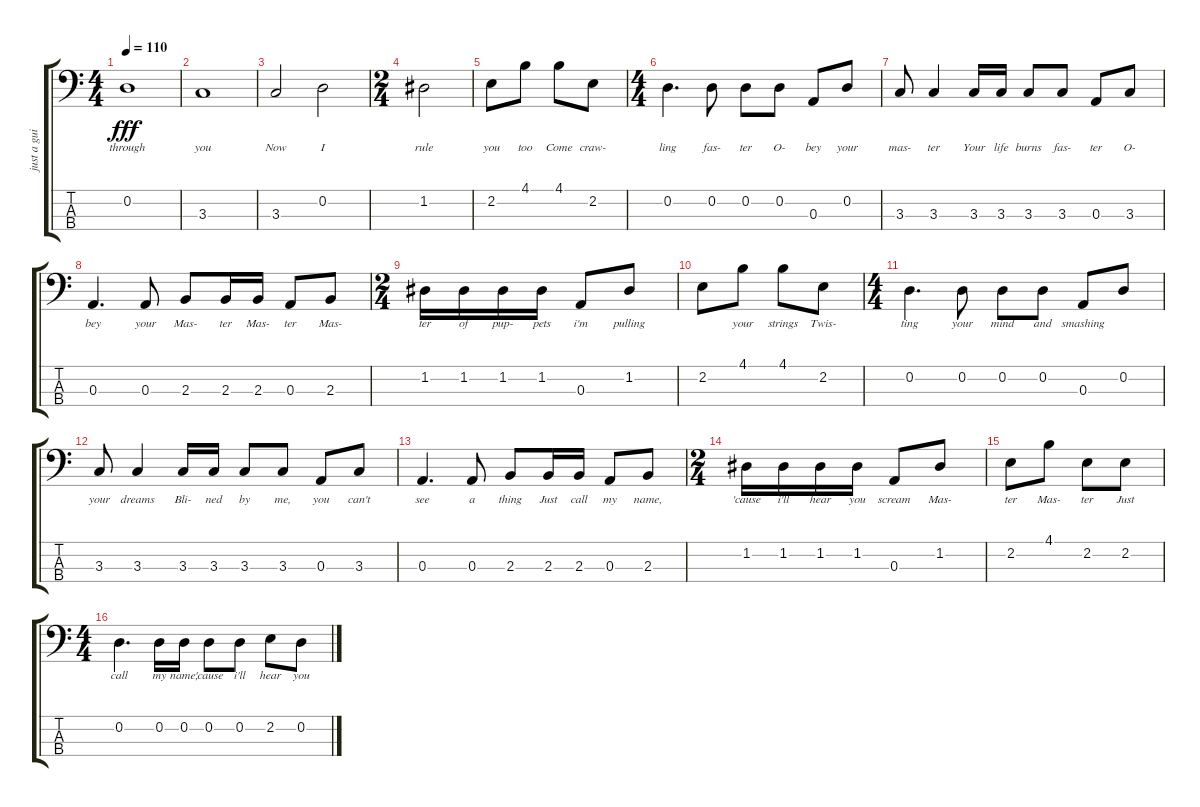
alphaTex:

\track ("just a guide (mute this)" "just a gui") {instrument electricbassfinger}
\staff {score tabs}
\tuning (G2 D2 A1 E1) {hide}
\ts (4 4)
\tempo 110
\clef f4
\ks c
0.2.1{lyrics (0 "through") lyrics (1 "") lyrics (2 "") lyrics (3 "") lyrics (4 "") dy fff} |
3.3.1{lyrics (0 "you") lyrics (1 "") lyrics (2 "") lyrics (3 "") lyrics (4 "")} |
3.3.2{lyrics (0 "Now") lyrics (1 "") lyrics (2 "") lyrics (3 "") lyrics (4 "")} 0.2.2{lyrics (0 "I") lyrics (1 "") lyrics (2 "") lyrics (3 "") lyrics (4 "")} |
\ts (2 4)
1.2.2{lyrics (0 "rule") lyrics (1 "") lyrics (2 "") lyrics (3 "") lyrics (4 "")} |
2.2.8{lyrics (0 "you") lyrics (1 "") lyrics (2 "") lyrics (3 "") lyrics (4 "")} 4.1.8{lyrics (0 "too") lyrics (1 "") lyrics (2 "") lyrics (3 "") lyrics (4 "")} 4.1.8{lyrics (0 "Come") lyrics (1 "") lyrics (2 "") lyrics (3 "") lyrics (4 "")} 2.2.8{lyrics (0 "craw-") lyrics (1 "") lyrics (2 "") lyrics (3 "") lyrics (4 "")} |
\ts (4 4)
0.2.4{d lyrics (0 "ling") lyrics (1 "") lyrics (2 "") lyrics (3 "") lyrics (4 "")} 0.2.8{lyrics (0 "fas-") lyrics (1 "") lyrics (2 "") lyrics (3 "") lyrics (4 "")} 0.2.8{lyrics (0 "ter") lyrics (1 "") lyrics (2 "") lyrics (3 "") lyrics (4 "")} 0.2.8{lyrics (0 "O-") lyrics (1 "") lyrics (2 "") lyrics (3 "") lyrics (4 "")} 0.3.8{lyrics (0 "bey") lyrics (1 "") lyrics (2 "") lyrics (3 "") lyrics (4 "")} 0.2.8{lyrics (0 "your") lyrics (1 "") lyrics (2 "") lyrics (3 "") lyrics (4 "")} |
3.3.8{lyrics (0 "mas-") lyrics (1 "") lyrics (2 "") lyrics (3 "") lyrics (4 "")} 3.3.4{lyrics (0 "ter") lyrics (1 "") lyrics (2 "") lyrics (3 "") lyrics (4 "")} 3.3.16{lyrics (0 "Your") lyrics (1 "") lyrics (2 "") lyrics (3 "") lyrics (4 "")} 3.3.16{lyrics (0 "life") lyrics (1 "") lyrics (2 "") lyrics (3 "") lyrics (4 "")} 3.3.8{lyrics (0 "burns") lyrics (1 "") lyrics (2 "") lyrics (3 "") lyrics (4 "")} 3.3.8{lyrics (0 "fas-") lyrics (1 "") lyrics (2 "") lyrics (3 "") lyrics (4 "")} 0.3.8{lyrics (0 "ter") lyrics (1 "") lyrics (2 "") lyrics (3 "") lyrics (4 "")} 3.3.8{lyrics (0 "O-") lyrics (1 "") lyrics (2 "") lyrics (3 "") lyrics (4 "")} |
0.3.4{d lyrics (0 "bey") lyrics (1 "") lyrics (2 "") lyrics (3 "") lyrics (4 "")} 0.3.8{lyrics (0 "your") lyrics (1 "") lyrics (2 "") lyrics (3 "") lyrics (4 "")} 2.3.8{lyrics (0 "Mas-") lyrics (1 "") lyrics (2 "") lyrics (3 "") lyrics (4 "")} 2.3.16{lyrics (0 "ter") lyrics (1 "") lyrics (2 "") lyrics (3 "") lyrics (4 "")} 2.3.16{lyrics (0 "Mas-") lyrics (1 "") lyrics (2 "") lyrics (3 "") lyrics (4 "")} 0.3.8{lyrics (0 "ter") lyrics (1 "") lyrics (2 "") lyrics (3 "") lyrics (4 "")} 2.3.8{lyrics (0 "Mas-") lyrics (1 "") lyrics (2 "") lyrics (3 "") lyrics (4 "")} |
\ts (2 4)
1.2.16{lyrics (0 "ter") lyrics (1 "") lyrics (2 "") lyrics (3 "") lyrics (4 "")} 1.2.16{lyrics (0 "of") lyrics (1 "") lyrics (2 "") lyrics (3 "") lyrics (4 "")} 1.2.16{lyrics (0 "pup-") lyrics (1 "") lyrics (2 "") lyrics (3 "") lyrics (4 "")} 1.2.16{lyrics (0 "pets") lyrics (1 "") lyrics (2 "") lyrics (3 "") lyrics (4 "")} 0.3.8{lyrics (0 "i'm") lyrics (1 "") lyrics (2 "") lyrics (3 "") lyrics (4 "")} 1.2.8{lyrics (0 "pulling") lyrics (1 "") lyrics (2 "") lyrics (3 "") lyrics (4 "")} |
2.2.8{lyrics (0 "") lyrics (1 "") lyrics (2 "") lyrics (3 "") lyrics (4 "")} 4.1.8{lyrics (0 "your") lyrics (1 "") lyrics (2 "") lyrics (3 "") lyrics (4 "")} 4.1.8{lyrics (0 "strings") lyrics (1 "") lyrics (2 "") lyrics (3 "") lyrics (4 "")} 2.2.8{lyrics (0 "Twis-") lyrics (1 "") lyrics (2 "") lyrics (3 "") lyrics (4 "")} |
\ts (4 4)
0.2.4{d lyrics (0 "ting") lyrics (1 "") lyrics (2 "") lyrics (3 "") lyrics (4 "")} 0.2.8{lyrics (0 "your") lyrics (1 "") lyrics (2 "") lyrics (3 "") lyrics (4 "")} 0.2.8{lyrics (0 "mind") lyrics (1 "") lyrics (2 "") lyrics (3 "") lyrics (4 "")} 0.2.8{lyrics (0 "and") lyrics (1 "") lyrics (2 "") lyrics (3 "") lyrics (4 "")} 0.3.8{lyrics (0 "smashing") lyrics (1 "") lyrics (2 "") lyrics (3 "") lyrics (4 "")} 0.2.8{lyrics (0 "") lyrics (1 "") lyrics (2 "") lyrics (3 "") lyrics (4 "")} |
3.3.8{lyrics (0 "your") lyrics (1 "") lyrics (2 "") lyrics (3 "") lyrics (4 "")} 3.3.4{lyrics (0 "dreams") lyrics (1 "") lyrics (2 "") lyrics (3 "") lyrics (4 "")} 3.3.16{lyrics (0 "Bli-") lyrics (1 "") lyrics (2 "") lyrics (3 "") lyrics (4 "")} 3.3.16{lyrics (0 "ned") lyrics (1 "") lyrics (2 "") lyrics (3 "") lyrics (4 "")} 3.3.8{lyrics (0 "by") lyrics (1 "") lyrics (2 "") lyrics (3 "") lyrics (4 "")} 3.3.8{lyrics (0 "me,") lyrics (1 "") lyrics (2 "") lyrics (3 "") lyrics (4 "")} 0.3.8{lyrics (0 "you") lyrics (1 "") lyrics (2 "") lyrics (3 "") lyrics (4 "")} 3.3.8{lyrics (0 "can't") lyrics (1 "") lyrics (2 "") lyrics (3 "") lyrics (4 "")} |
0.3.4{d lyrics (0 "see") lyrics (1 "") lyrics (2 "") lyrics (3 "") lyrics (4 "")} 0.3.8{lyrics (0 "a") lyrics (1 "") lyrics (2 "") lyrics (3 "") lyrics (4 "")} 2.3.8{lyrics (0 "thing") lyrics (1 "") lyrics (2 "") lyrics (3 "") lyrics (4 "")} 2.3.16{lyrics (0 "Just") lyrics (1 "") lyrics (2 "") lyrics (3 "") lyrics (4 "")} 2.3.16{lyrics (0 "call") lyrics (1 "") lyrics (2 "") lyrics (3 "") lyrics (4 "")} 0.3.8{lyrics (0 "my") lyrics (1 "") lyrics (2 "") lyrics (3 "") lyrics (4 "")} 2.3.8{lyrics (0 "name,") lyrics (1 "") lyrics (2 "") lyrics (3 "") lyrics (4 "")} |
\ts (2 4)
1.2.16{lyrics (0 "'cause") lyrics (1 "") lyrics (2 "") lyrics (3 "") lyrics (4 "")} 1.2.16{lyrics (0 "i'll") lyrics (1 "") lyrics (2 "") lyrics (3 "") lyrics (4 "")} 1.2.16{lyrics (0 "hear") lyrics (1 "") lyrics (2 "") lyrics (3 "") lyrics (4 "")} 1.2.16{lyrics (0 "you") lyrics (1 "") lyrics (2 "") lyrics (3 "") lyrics (4 "")} 0.3.8{lyrics (0 "scream") lyrics (1 "") lyrics (2 "") lyrics (3 "") lyrics (4 "")} 1.2.8{lyrics (0 "Mas-") lyrics (1 "") lyrics (2 "") lyrics (3 "") lyrics (4 "")} |
2.2.8{lyrics (0 "ter") lyrics (1 "") lyrics (2 "") lyrics (3 "") lyrics (4 "")} 4.1.8{lyrics (0 "Mas-") lyrics (1 "") lyrics (2 "") lyrics (3 "") lyrics (4 "")} 2.2.8{lyrics (0 "ter") lyrics (1 "") lyrics (2 "") lyrics (3 "") lyrics (4 "")} 2.2.8{lyrics (0 "Just") lyrics (1 "") lyrics (2 "") lyrics (3 "") lyrics (4 "")} |
\ts (4 4)
0.2.4{d lyrics (0 "call") lyrics (1 "") lyrics (2 "") lyrics (3 "") lyrics (4 "")} 0.2.16{lyrics (0 "my") lyrics (1 "") lyrics (2 "") lyrics (3 "") lyrics (4 "")} 0.2.16{lyrics (0 "name,") lyrics (1 "") lyrics (2 "") lyrics (3 "") lyrics (4 "")} 0.2.8{lyrics (0 "'cause") lyrics (1 "") lyrics (2 "") lyrics (3 "") lyrics (4 "")} 0.2.8{lyrics (0 "i'll") lyrics (1 "") lyrics (2 "") lyrics (3 "") lyrics (4 "")} 2.2.8{lyrics (0 "hear") lyrics (1 "") lyrics (2 "") lyrics (3 "") lyrics (4 "")} 0.2.8{lyrics (0 "you") lyrics (1 "") lyrics (2 "") lyrics (3 "") lyrics (4 "")}
